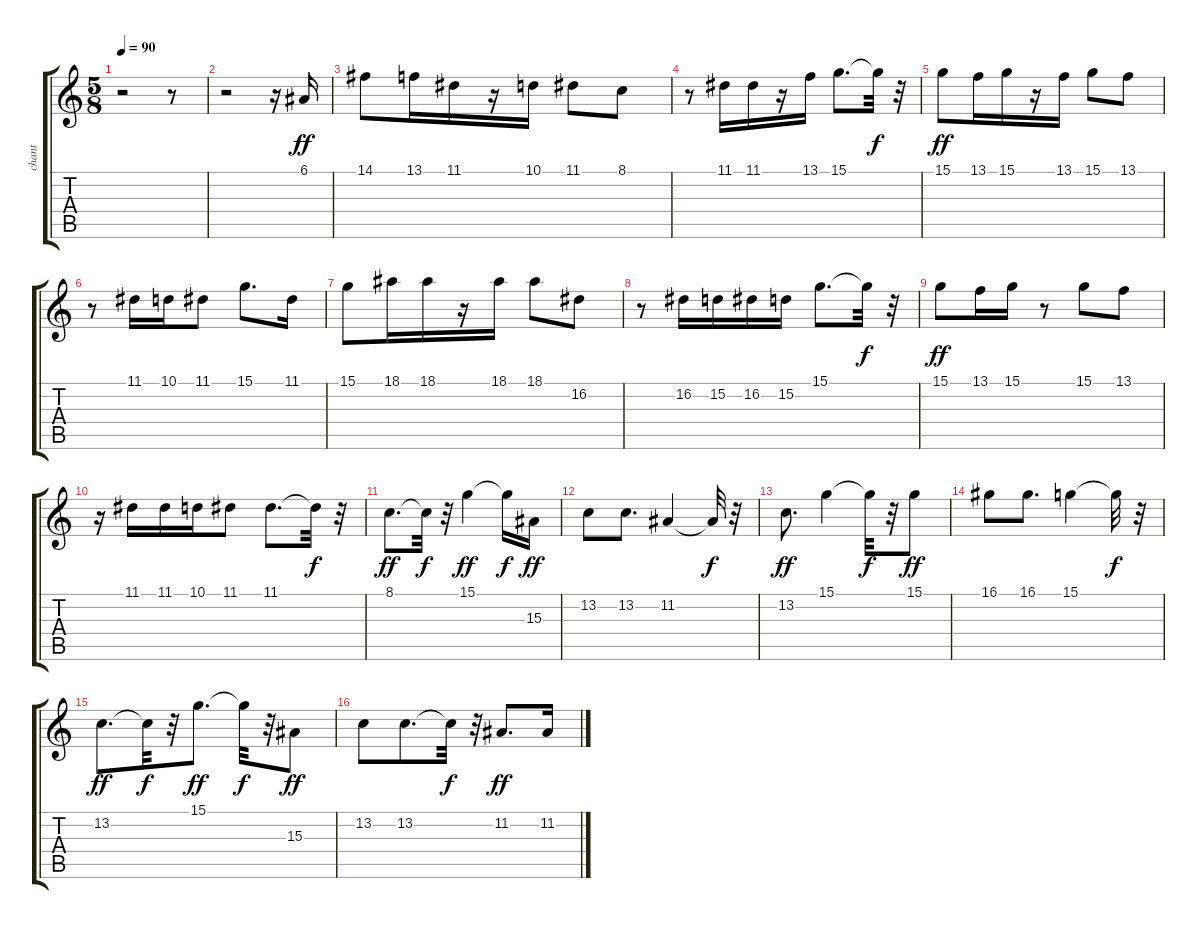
\track ("chant" "chant") {instrument trumpet}
\staff {score tabs}
\tuning (E4 B3 G3 D3 A2 E2) {hide}
\ts (5 8)
\tempo 90
\clef g2
\ks c
r.2{dy f} r.8 |
r.2 r.16 6.1.16{dy ff} |
14.1.8 13.1.16 11.1.16 r.16 10.1.16 11.1.8 8.1.8 |
r.8 11.1.16 11.1.16 r.16 13.1.16 15.1.8{d} 15.1{t}.32{dy f} r.32 |
15.1.8{dy ff} 13.1.16 15.1.16 r.16 13.1.16 15.1.8 13.1.8 |
r.8 11.1.16 10.1.16 11.1.8 15.1.8{d} 11.1.16 |
15.1.8 18.1.16 18.1.16 r.16 18.1.16 18.1.8 16.2.8 |
r.8 16.2.16 15.2.16 16.2.16 15.2.16 15.1.8{d} 15.1{t}.32{dy f} r.32 |
15.1.8{dy ff} 13.1.16 15.1.16 r.8 15.1.8 13.1.8 |
r.16 11.1.16 11.1.16 10.1.16 11.1.8 11.1.8{d} 11.1{t}.32{dy f} r.32 |
8.1.8{d dy ff} 8.1{t}.32{dy f} r.32 15.1.4{dy ff} 15.1{t}.16{dy f} 15.3.16{dy ff} |
13.2.8 13.2.8{d} 11.2.4 11.2{t}.32{dy f} r.32 |
13.2.8{d dy ff} 15.1.4 15.1{t}.32{dy f} r.32 15.1.8{dy ff} |
16.1.8 16.1.8{d} 15.1.4 15.1{t}.32{dy f} r.32 |
13.2.8{d dy ff} 13.2{t}.32{dy f} r.32 15.1.8{d dy ff} 15.1{t}.32{dy f} r.32 15.3.8{dy ff} |
13.2.8 13.2.8{d} 13.2{t}.32{dy f} r.32 11.2.8{d dy ff} 11.2.16
